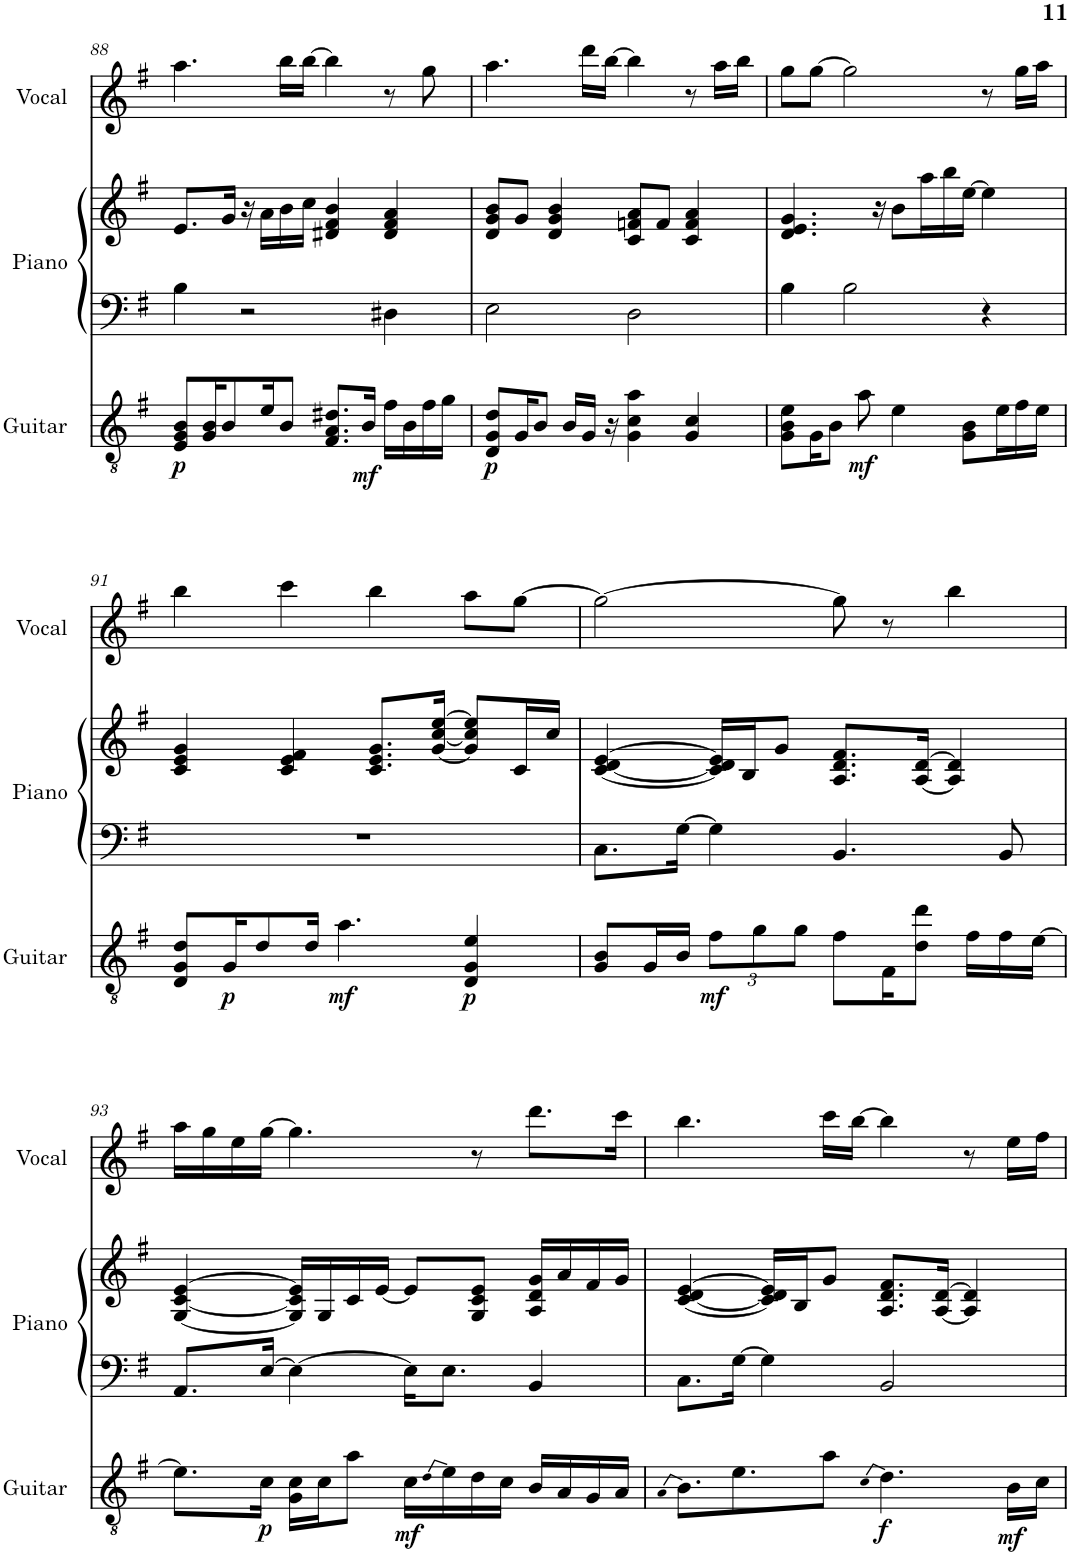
**kern	**dynam	**kern	**kern	**kern
*part3	*part3	*part2	*part2	*part1
*staff4	*staff4	*staff3	*staff2	*staff1
*I"Haruki (Guitar)	*	*I"Kazusa (Piano)	*	*I"Setsuna (Vocal)
*I'Guitar	*	*I'Piano	*	*I'Vocal
!!LO:PB:g=z
*clefGv2	*	*clefF4	*clefG2	*clefG2
*k[f#]	*	*k[f#]	*k[f#]	*k[f#]
*M4/4	*	*M4/4	*M4/4	*M4/4
=88	=88	=88	=88	=88
!	!LO:DY:b	!	!	!
8E/ 8G/ 8B/L	p	4B\	8.e/L	4.aa\
16G/ 16B/K	.	.	.	.
8B/	.	.	16g/Jk	.
.	.	2r	16r	.
16e/K	.	.	16a\LL	.
8B/J	.	.	16b\	16bb\LL
.	.	.	16cc\JJ	[16bb\JJ
8.F#/ 8.A/ 8.d#X/L	.	.	4d#X/ 4f#/ 4b/	4bb\]
!	!LO:DY:b	!	!	!
16B/Jk	mf	.	.	.
16f#\LL	.	4D#X\	4d#/ 4f#/ 4a/	8r
16B\	.	.	.	.
16f#\	.	.	.	8gg\
16g\JJ	.	.	.	.
=89	=89	=89	=89	=89
!	!LO:DY:b	!	!	!
8D/ 8G/ 8d/L	p	2E\	8d/ 8g/ 8b/L	4.aa\
16G/K	.	.	8g/J	.
8B/J	.	.	.	.
.	.	.	4d/ 4g/ 4b/	.
16B/LL	.	.	.	.
16G/JJ	.	.	.	16ddd\LL
16r	.	.	.	[16bb\JJ
4G\ 4c\ 4a\	.	2D\	8c/ 8fn/ 8a/L	4bb\]
.	.	.	8f/J	.
4G/ 4c/	.	.	4c/ 4f/ 4a/	8r
.	.	.	.	16aa\LL
.	.	.	.	16bb\JJ
=90	=90	=90	=90	=90
8G\ 8B\ 8e\L	.	4B\	4.d/ 4.e/ 4.g/	8gg\L
16G\K	.	.	.	[8gg\J
8B\J	.	.	.	.
.	.	2B\	.	2gg\]
!	!LO:DY:b	!	!	!
8a\	mf	.	.	.
.	.	.	16r	.
4e\	.	.	8b\L	.
.	.	.	16aa\L	.
.	.	.	16bb\	.
8G\ 8B\L	.	.	[16ee\JJ	.
.	.	4r	4ee\]	8r
16e\L	.	.	.	.
16f#\	.	.	.	16gg\LL
16e\JJ	.	.	.	16aa\JJ
!!LO:LB:g=z
=91	=91	=91	=91	=91
8D/ 8G/ 8d/L	.	1r	4c/ 4e/ 4g/	4bb\
!	!LO:DY:b	!	!	!
16G/K	p	.	.	.
8d/	.	.	.	.
.	.	.	4c/ 4e/ 4f#/	4ccc\
16d/Jk	.	.	.	.
!	!LO:DY:b	!	!	!
4.a\	mf	.	.	.
.	.	.	8.c/ 8.e/ 8.g/L	4bb\
.	.	.	[16g/ [16cc/ [16ee/Jk	.
!	!LO:DY:b	!	!	!
4D/ 4G/ 4e/	p	.	8g/] 8cc/] 8ee/]L	8aa\L
.	.	.	16c/L	[8gg\J
.	.	.	16cc/JJ	.
=92	=92	=92	=92	=92
8G/ 8B/L	.	8.C\L	[4c/ [4d/ [4e/	2gg\_
16G/L	.	.	.	.
16B/JJ	.	[16G\Jk	.	.
*Xbrackettup	*	*	*	*
!	!LO:DY:b	!	!	!
12f#\L	mf	4G\]	16c/] 16d/] 16e/]LL	.
.	.	.	16B/J	.
12g\	.	.	.	.
.	.	.	8g/J	.
12g\J	.	.	.	.
8f#\L	.	4.BB/	8.A/ 8.d/ 8.f#/L	8gg\]
16F#\K	.	.	.	8r
8d\ 8dd\J	.	.	[16A/ [16d/Jk	.
.	.	.	4A/] 4d/]	4bb\
16f#\LL	.	.	.	.
16f#\	.	8BB/	.	.
[16e\JJ	.	.	.	.
!!LO:LB:g=z
=93	=93	=93	=93	=93
8.e\L]	.	8.AA/L	[4G/ [4c/ [4e/	16aa\LL
.	.	.	.	16gg\
.	.	.	.	16ee\
!	!LO:DY:b	!	!	!
16c\Jk	p	[16E/Jk	.	[16gg\JJ
16G\ 16c\LL	.	4E\_	16G/] 16c/] 16e/]LL	4.gg\]
16c\J	.	.	16G/	.
8a\J	.	.	16c/	.
.	.	.	[16e/JJ	.
!	!LO:DY:b	!	!	!
16c\LL	mf	16E\KL]	8e/L]	.
qd	.	.	.	.
16e\	.	8.E\J	.	.
16d\	.	.	8G/ 8c/ 8e/J	8r
16c\JJ	.	.	.	.
16B/LL	.	4BB/	16A/ 16d/ 16g/LL	8.ddd\L
16A/	.	.	16a/	.
16G/	.	.	16f#/	.
16A/JJ	.	.	16g/JJ	16ccc\Jk
=94	=94	=94	=94	=94
qA	.	.	.	.
8.B\L	.	8.C\L	[4c/ [4d/ [4e/	4.bb\
8.e\	.	[16G\Jk	.	.
.	.	4G\]	16c/] 16d/] 16e/]LL	.
.	.	.	16B/J	.
8a\J	.	.	8g/J	16ccc\LL
.	.	.	.	[16bb\JJ
qc	.	.	.	.
!	!LO:DY:b	!	!	!
4.d\	f	2BB/	8.A/ 8.d/ 8.f#/L	4bb\]
.	.	.	[16A/ [16d/Jk	.
.	.	.	4A/] 4d/]	8r
!	!LO:DY:b	!	!	!
16B\LL	mf	.	.	16ee\LL
16c\JJ	.	.	.	16ff#\JJ
=	=	=	=	=
*-	*-	*-	*-	*-
